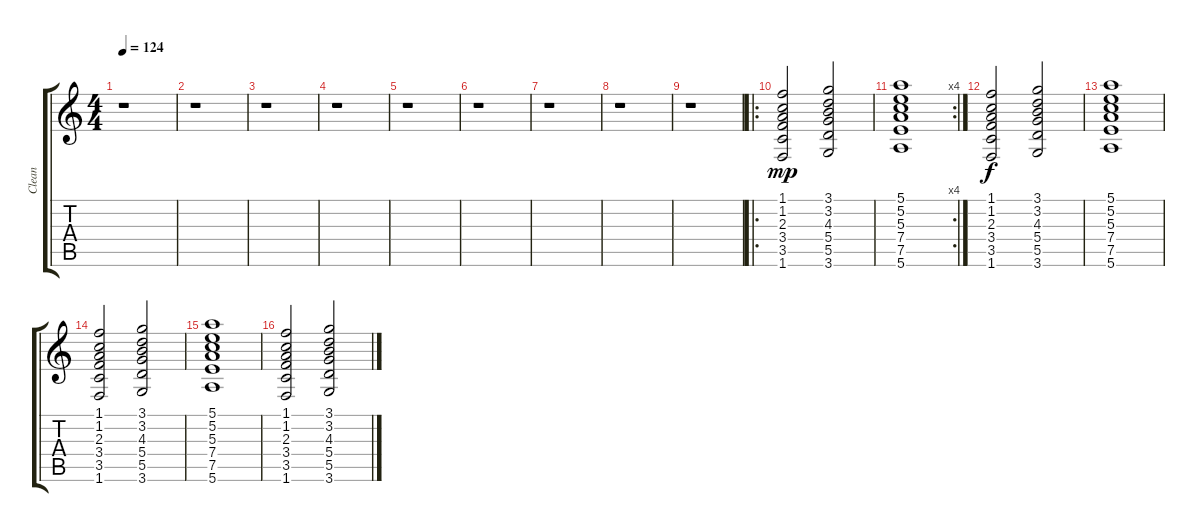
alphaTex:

\track ("Clean" "Clean") {instrument electricguitarclean}
\staff {score tabs}
\tuning (E4 B3 G3 D3 A2 E2) {hide}
\ts (4 4)
\tempo 124
\clef g2
\ks c
r.1{dy mp} |
r.1 |
r.1 |
r.1 |
r.1 |
r.1 |
r.1 |
r.1 |
r.1 |
\ro
(1.1 1.2 2.3 3.4 3.5 1.6).2 (3.1 3.2 4.3 5.4 5.5 3.6).2 |
\rc 4
(5.1 5.2 5.3 7.4 7.5 5.6).1 |
(1.1 1.2 2.3 3.4 3.5 1.6).2{dy f} (3.1 3.2 4.3 5.4 5.5 3.6).2 |
(5.1 5.2 5.3 7.4 7.5 5.6).1 |
(1.1 1.2 2.3 3.4 3.5 1.6).2 (3.1 3.2 4.3 5.4 5.5 3.6).2 |
(5.1 5.2 5.3 7.4 7.5 5.6).1 |
(1.1 1.2 2.3 3.4 3.5 1.6).2 (3.1 3.2 4.3 5.4 5.5 3.6).2
